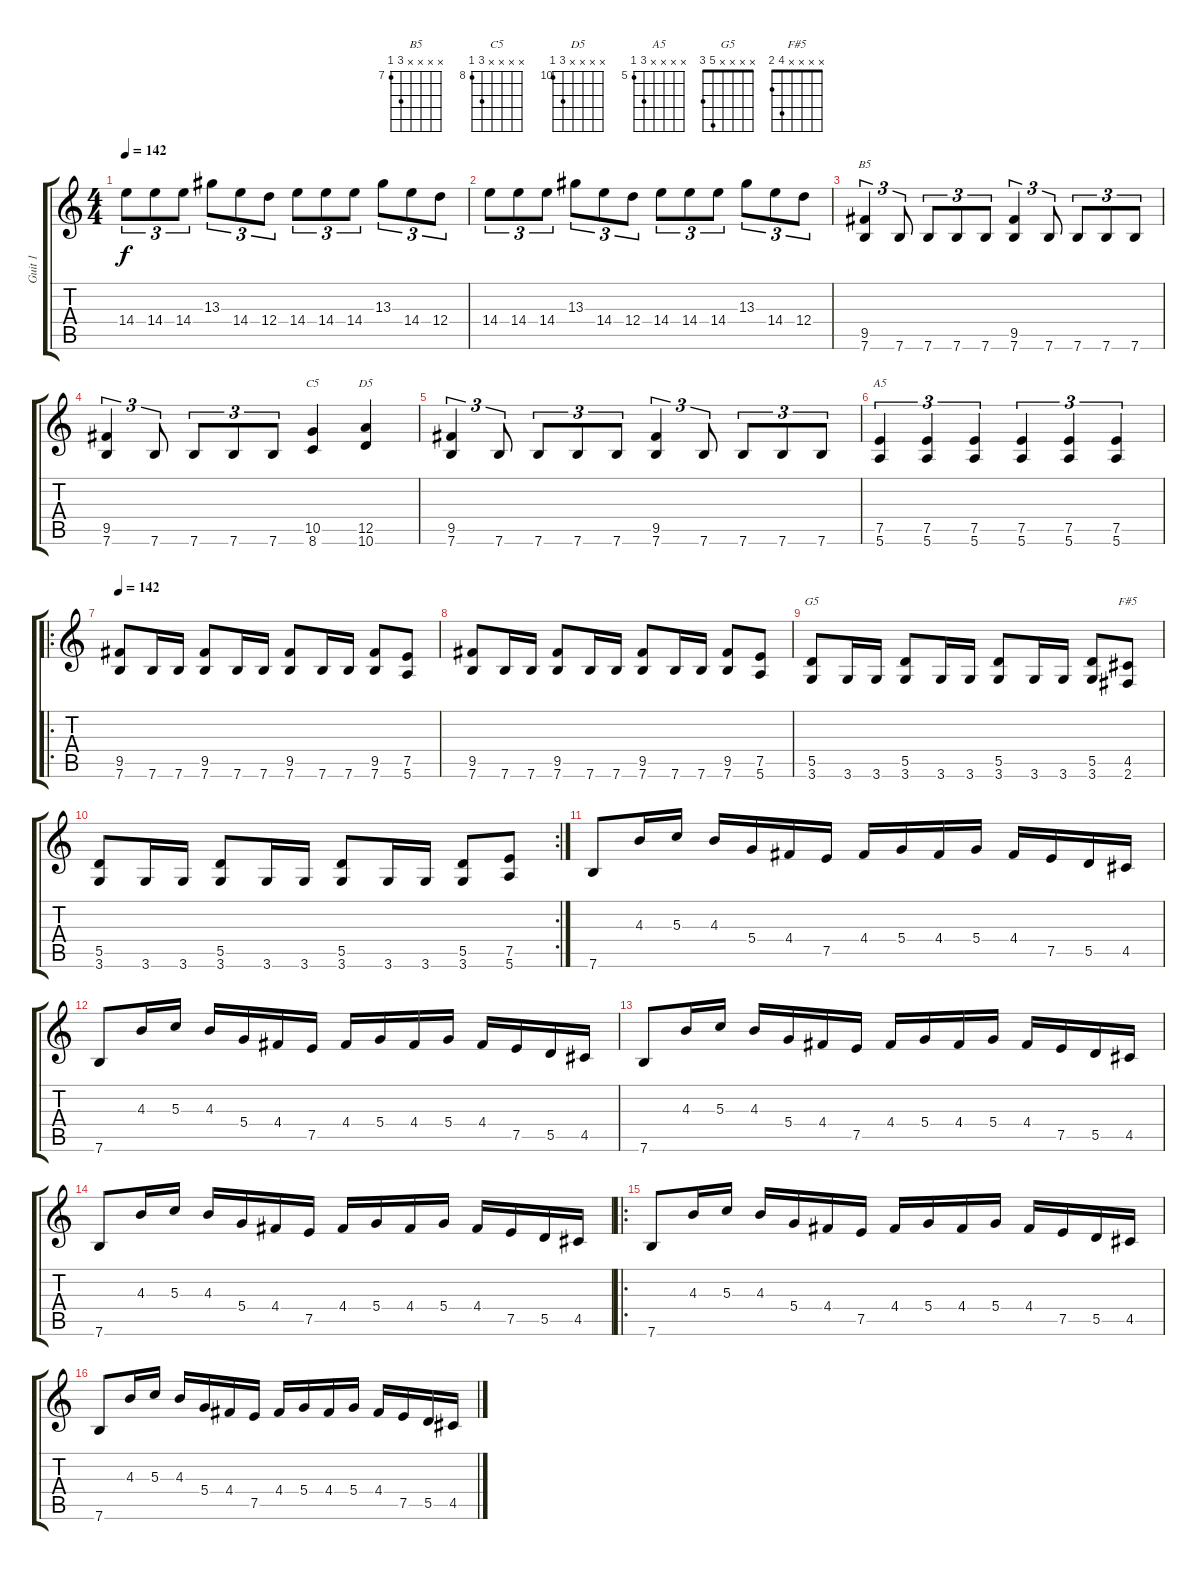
\track ("Guit 1" "Guit 1") {instrument distortionguitar}
\staff {score tabs}
\tuning (E4 B3 G3 D3 A2 E2) {hide}
\chord ("B5" x x x x 9 7) {firstfret 7}
\chord ("C5" x x x x 10 8) {firstfret 8}
\chord ("D5" x x x x 12 10) {firstfret 10}
\chord ("A5" x x x x 7 5) {firstfret 5}
\chord ("G5" x x x x 5 3)
\chord ("F#5" x x x x 4 2)
\ts (4 4)
\tempo 142
\clef g2
\ks c
14.4.8{tu (3 2) dy f} 14.4.8{tu (3 2)} 14.4.8{tu (3 2)} 13.3.8{tu (3 2)} 14.4.8{tu (3 2)} 12.4.8{tu (3 2)} 14.4.8{tu (3 2)} 14.4.8{tu (3 2)} 14.4.8{tu (3 2)} 13.3.8{tu (3 2)} 14.4.8{tu (3 2)} 12.4.8{tu (3 2)} |
14.4.8{tu (3 2)} 14.4.8{tu (3 2)} 14.4.8{tu (3 2)} 13.3.8{tu (3 2)} 14.4.8{tu (3 2)} 12.4.8{tu (3 2)} 14.4.8{tu (3 2)} 14.4.8{tu (3 2)} 14.4.8{tu (3 2)} 13.3.8{tu (3 2)} 14.4.8{tu (3 2)} 12.4.8{tu (3 2)} |
(9.5 7.6).4{tu (3 2) ch "B5"} 7.6.8{tu (3 2)} 7.6.8{tu (3 2)} 7.6.8{tu (3 2)} 7.6.8{tu (3 2)} (9.5 7.6).4{tu (3 2)} 7.6.8{tu (3 2)} 7.6.8{tu (3 2)} 7.6.8{tu (3 2)} 7.6.8{tu (3 2)} |
(9.5 7.6).4{tu (3 2)} 7.6.8{tu (3 2)} 7.6.8{tu (3 2)} 7.6.8{tu (3 2)} 7.6.8{tu (3 2)} (10.5 8.6).4{ch "C5"} (12.5 10.6).4{ch "D5"} |
(9.5 7.6).4{tu (3 2)} 7.6.8{tu (3 2)} 7.6.8{tu (3 2)} 7.6.8{tu (3 2)} 7.6.8{tu (3 2)} (9.5 7.6).4{tu (3 2)} 7.6.8{tu (3 2)} 7.6.8{tu (3 2)} 7.6.8{tu (3 2)} 7.6.8{tu (3 2)} |
(7.5 5.6).4{tu (3 2) ch "A5"} (7.5 5.6).4{tu (3 2)} (7.5 5.6).4{tu (3 2)} (7.5 5.6).4{tu (3 2)} (7.5 5.6).4{tu (3 2)} (7.5 5.6).4{tu (3 2)} |
\ro
\tempo 142
(9.5 7.6).8 7.6.16 7.6.16 (9.5 7.6).8 7.6.16 7.6.16 (9.5 7.6).8 7.6.16 7.6.16 (9.5 7.6).8 (7.5 5.6).8 |
(9.5 7.6).8 7.6.16 7.6.16 (9.5 7.6).8 7.6.16 7.6.16 (9.5 7.6).8 7.6.16 7.6.16 (9.5 7.6).8 (7.5 5.6).8 |
(5.5 3.6).8{ch "G5"} 3.6.16 3.6.16 (5.5 3.6).8 3.6.16 3.6.16 (5.5 3.6).8 3.6.16 3.6.16 (5.5 3.6).8 (4.5 2.6).8{ch "F#5"} |
\rc 2
(5.5 3.6).8 3.6.16 3.6.16 (5.5 3.6).8 3.6.16 3.6.16 (5.5 3.6).8 3.6.16 3.6.16 (5.5 3.6).8 (7.5 5.6).8 |
7.6.8 4.3.16 5.3.16 4.3.16 5.4.16 4.4.16 7.5.16 4.4.16 5.4.16 4.4.16 5.4.16 4.4.16 7.5.16 5.5.16 4.5.16 |
7.6.8 4.3.16 5.3.16 4.3.16 5.4.16 4.4.16 7.5.16 4.4.16 5.4.16 4.4.16 5.4.16 4.4.16 7.5.16 5.5.16 4.5.16 |
7.6.8 4.3.16 5.3.16 4.3.16 5.4.16 4.4.16 7.5.16 4.4.16 5.4.16 4.4.16 5.4.16 4.4.16 7.5.16 5.5.16 4.5.16 |
7.6.8 4.3.16 5.3.16 4.3.16 5.4.16 4.4.16 7.5.16 4.4.16 5.4.16 4.4.16 5.4.16 4.4.16 7.5.16 5.5.16 4.5.16 |
\ro
7.6.8 4.3.16 5.3.16 4.3.16 5.4.16 4.4.16 7.5.16 4.4.16 5.4.16 4.4.16 5.4.16 4.4.16 7.5.16 5.5.16 4.5.16 |
7.6.8 4.3.16 5.3.16 4.3.16 5.4.16 4.4.16 7.5.16 4.4.16 5.4.16 4.4.16 5.4.16 4.4.16 7.5.16 5.5.16 4.5.16
